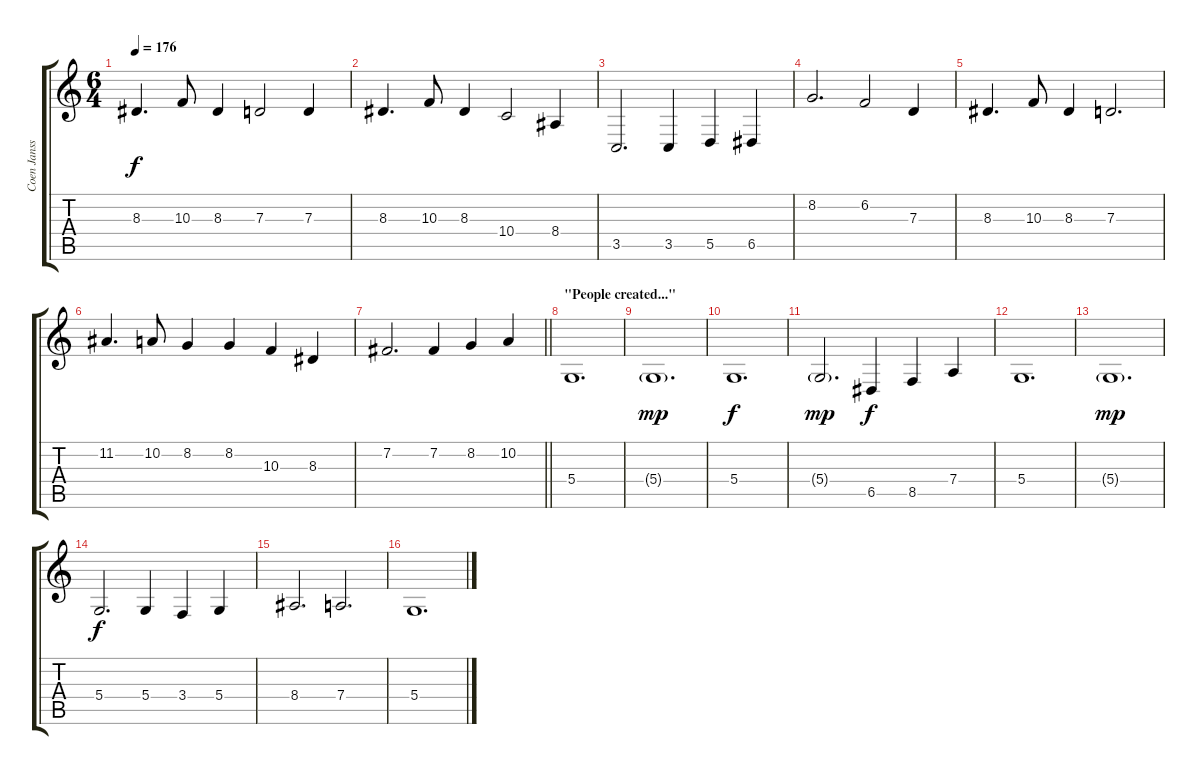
\track ("Coen Janssen" "Coen Janss") {instrument tremolostrings}
\staff {score tabs}
\tuning (E4 B3 G3 D3 A2 E2) {hide}
\ts (6 4)
\tempo 176
\clef g2
\ks c
8.3.4{d dy f} 10.3.8 8.3.4 7.3.2 7.3.4 |
8.3.4{d} 10.3.8 8.3.4 10.4.2 8.4.4 |
3.5.2{d} 3.5.4 5.5.4 6.5.4 |
8.2.2{d} 6.2.2 7.3.4 |
8.3.4{d} 10.3.8 8.3.4 7.3.2{d} |
11.2.4{d} 10.2.8 8.2.4 8.2.4 10.3.4 8.3.4 |
\barLineRight lightlight
7.2.2{d} 7.2.4 8.2.4 10.2.4 |
\section ("" "\"People created...\"")
5.4.1{d} |
5.4{g}.1{d dy mp} |
5.4.1{d dy f} |
5.4{g}.2{d dy mp} 6.5.4{dy f} 8.5.4 7.4.4 |
5.4.1{d} |
5.4{g}.1{d dy mp} |
5.4.2{d dy f} 5.4.4 3.4.4 5.4.4 |
8.4.2{d} 7.4.2{d} |
5.4.1{d}
